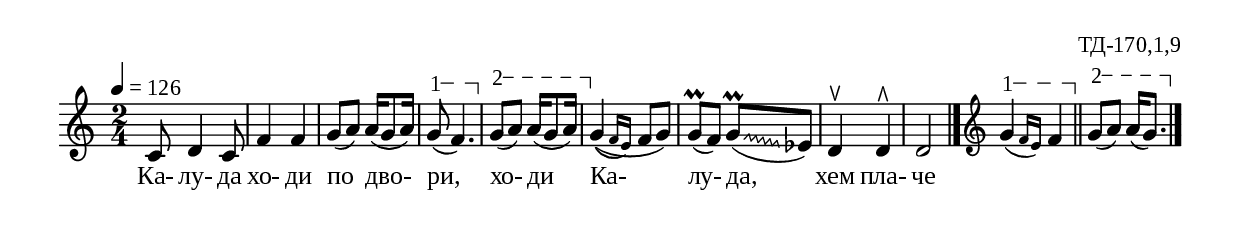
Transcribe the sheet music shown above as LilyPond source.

%{
TD_170_1_09
%}

\include "td-preamble.ly"

\score {
\relative c' {
 \tempo 4 = 126
  \time 2/4
c8 d4 c8 f4 f g8( a) a16( g8 a16) 
\varA
g8\startTextSpan( f4.\stopTextSpan) |
\varB
g8\startTextSpan( a) a16( g8 a16\stopTextSpan) 
%\break
\afterGrace g4(\( { f16[ e\)] } f8 g) g\prall( f)  
\override Glissando #'style = #'zigzag
\noteFi g\prall\glissando( ees)  d4^\ltoe d^\rtoe d2 
 \bar "|."
\endm 
\varA
\afterGrace g4\startTextSpan( { f16[ e]) } f4\stopTextSpan \bar "||"
\varB
g8\startTextSpan( a) a16( g8.\stopTextSpan)  
\bar "|."
}
\addlyrics { Ка- лу- да хо- ди по дво- ри, хо- ди Ка- лу- да, хем пла- че }
%
\layout {
  indent = #0
  line-width = 190\mm
  ragged-right=##f
}
%
\midi { 
	\context {
		\Score
		tempoWholesPerMinute = #(ly:make-moment 126 4)
		}
	}
}

\header{
  opus = "ТД-170,1,9"
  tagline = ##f
}


